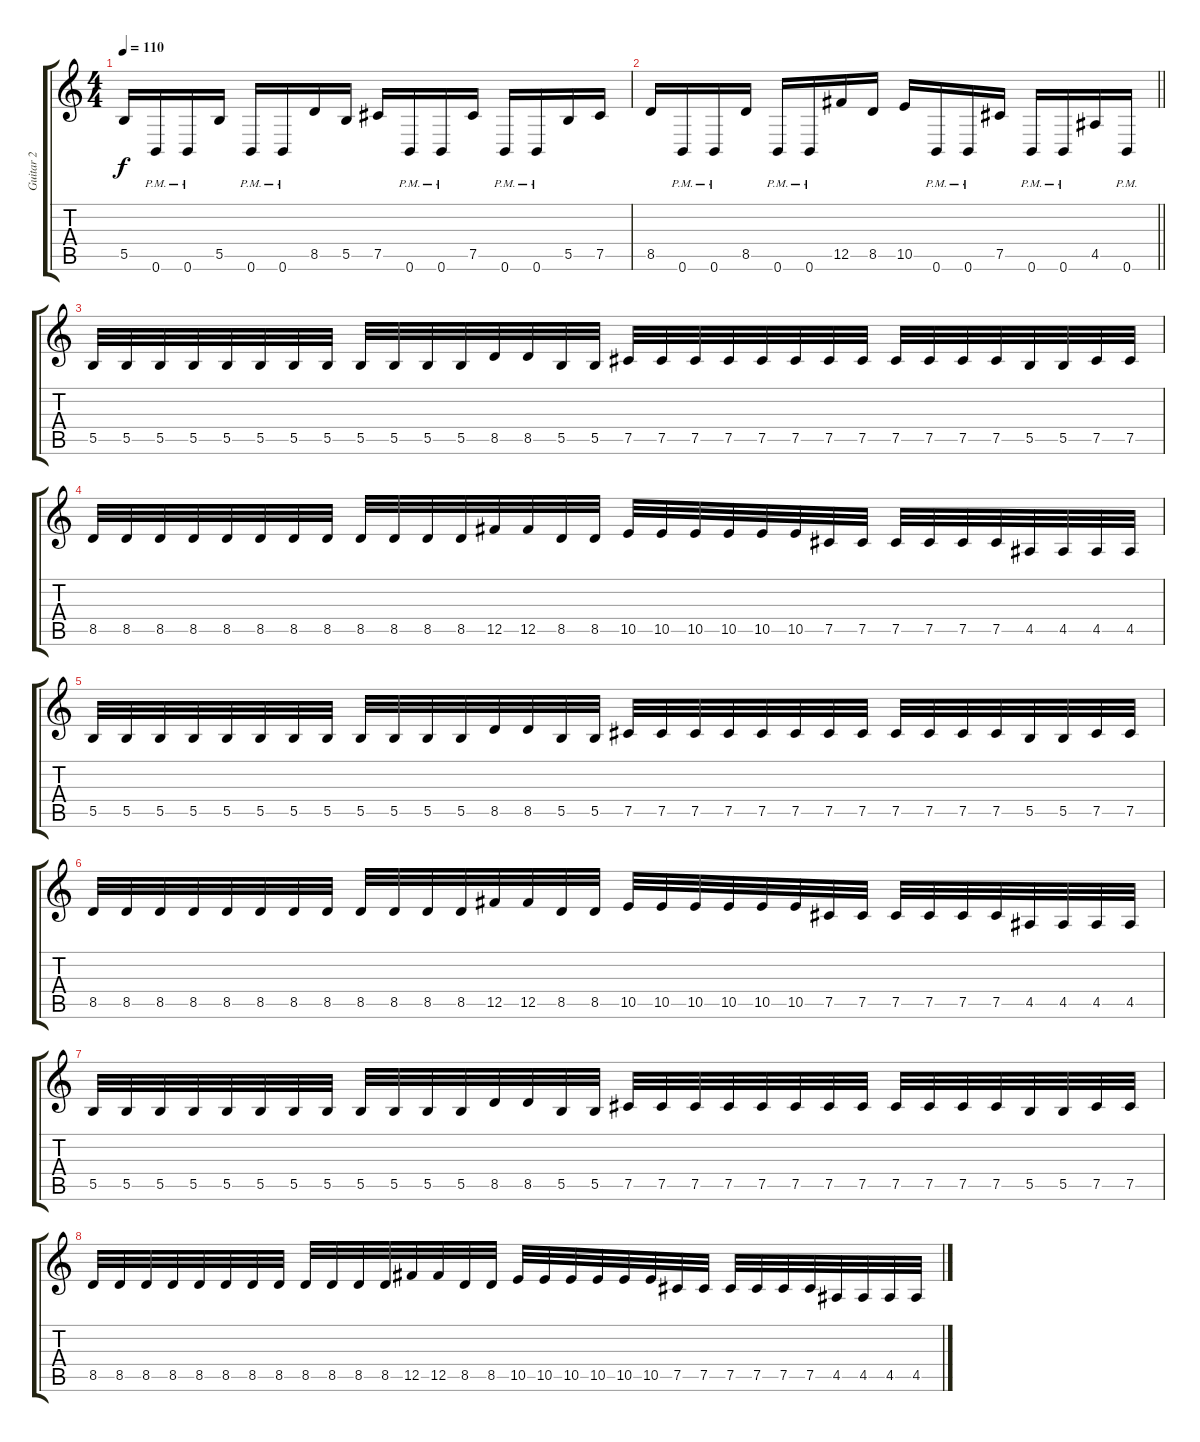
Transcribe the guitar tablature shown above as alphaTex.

\track ("Guitar 2" "Guitar 2") {instrument distortionguitar}
\staff {score tabs}
\tuning (Db4 Ab3 E3 B2 Gb2 B1) {hide}
\ts (4 4)
\tempo 110
\clef g2
\ks c
5.5.16{dy f} 0.6{pm}.16 0.6{pm}.16 5.5.16 0.6{pm}.16 0.6{pm}.16 8.5.16 5.5.16 7.5.16 0.6{pm}.16 0.6{pm}.16 7.5.16 0.6{pm}.16 0.6{pm}.16 5.5.16 7.5.16 |
\barLineRight lightlight
8.5.16 0.6{pm}.16 0.6{pm}.16 8.5.16 0.6{pm}.16 0.6{pm}.16 12.5.16 8.5.16 10.5.16 0.6{pm}.16 0.6{pm}.16 7.5.16 0.6{pm}.16 0.6{pm}.16 4.5.16 0.6{pm}.16 |
\section ("" "")
5.5.32 5.5.32 5.5.32 5.5.32 5.5.32 5.5.32 5.5.32 5.5.32 5.5.32 5.5.32 5.5.32 5.5.32 8.5.32 8.5.32 5.5.32 5.5.32 7.5.32 7.5.32 7.5.32 7.5.32 7.5.32 7.5.32 7.5.32 7.5.32 7.5.32 7.5.32 7.5.32 7.5.32 5.5.32 5.5.32 7.5.32 7.5.32 |
8.5.32 8.5.32 8.5.32 8.5.32 8.5.32 8.5.32 8.5.32 8.5.32 8.5.32 8.5.32 8.5.32 8.5.32 12.5.32 12.5.32 8.5.32 8.5.32 10.5.32 10.5.32 10.5.32 10.5.32 10.5.32 10.5.32 7.5.32 7.5.32 7.5.32 7.5.32 7.5.32 7.5.32 4.5.32 4.5.32 4.5.32 4.5.32 |
5.5.32 5.5.32 5.5.32 5.5.32 5.5.32 5.5.32 5.5.32 5.5.32 5.5.32 5.5.32 5.5.32 5.5.32 8.5.32 8.5.32 5.5.32 5.5.32 7.5.32 7.5.32 7.5.32 7.5.32 7.5.32 7.5.32 7.5.32 7.5.32 7.5.32 7.5.32 7.5.32 7.5.32 5.5.32 5.5.32 7.5.32 7.5.32 |
8.5.32 8.5.32 8.5.32 8.5.32 8.5.32 8.5.32 8.5.32 8.5.32 8.5.32 8.5.32 8.5.32 8.5.32 12.5.32 12.5.32 8.5.32 8.5.32 10.5.32 10.5.32 10.5.32 10.5.32 10.5.32 10.5.32 7.5.32 7.5.32 7.5.32 7.5.32 7.5.32 7.5.32 4.5.32 4.5.32 4.5.32 4.5.32 |
5.5.32 5.5.32 5.5.32 5.5.32 5.5.32 5.5.32 5.5.32 5.5.32 5.5.32 5.5.32 5.5.32 5.5.32 8.5.32 8.5.32 5.5.32 5.5.32 7.5.32 7.5.32 7.5.32 7.5.32 7.5.32 7.5.32 7.5.32 7.5.32 7.5.32 7.5.32 7.5.32 7.5.32 5.5.32 5.5.32 7.5.32 7.5.32 |
8.5.32 8.5.32 8.5.32 8.5.32 8.5.32 8.5.32 8.5.32 8.5.32 8.5.32 8.5.32 8.5.32 8.5.32 12.5.32 12.5.32 8.5.32 8.5.32 10.5.32 10.5.32 10.5.32 10.5.32 10.5.32 10.5.32 7.5.32 7.5.32 7.5.32 7.5.32 7.5.32 7.5.32 4.5.32 4.5.32 4.5.32 4.5.32
